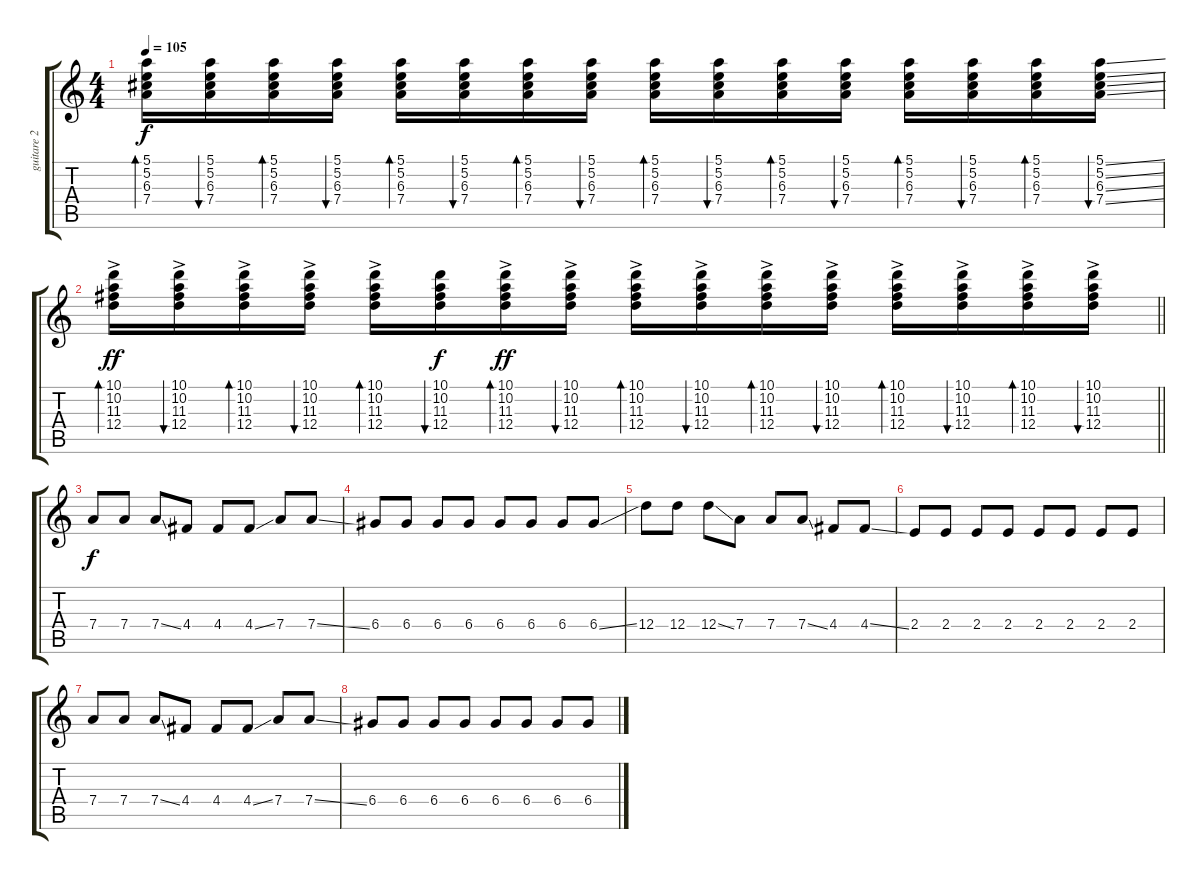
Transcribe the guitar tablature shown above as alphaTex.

\track ("guitare 2" "guitare 2") {instrument overdrivenguitar}
\staff {score tabs}
\tuning (E4 B3 G3 D3 A2 E2) {hide}
\ts (4 4)
\tempo 105
\clef g2
\ks c
(5.1 5.2 6.3 7.4).16{bd 30 dy f volume 9 instrument distortionguitar} (5.1 5.2 6.3 7.4).16{bu 30} (5.1 5.2 6.3 7.4).16{bd 30} (5.1 5.2 6.3 7.4).16{bu 30} (5.1 5.2 6.3 7.4).16{bd 30} (5.1 5.2 6.3 7.4).16{bu 30} (5.1 5.2 6.3 7.4).16{bd 30} (5.1 5.2 6.3 7.4).16{bu 30} (5.1 5.2 6.3 7.4).16{bd 30} (5.1 5.2 6.3 7.4).16{bu 30} (5.1 5.2 6.3 7.4).16{bd 30} (5.1 5.2 6.3 7.4).16{bu 30} (5.1 5.2 6.3 7.4).16{bd 30} (5.1 5.2 6.3 7.4).16{bu 30} (5.1 5.2 6.3 7.4).16{bd 30} (5.1{ss} 5.2{ss} 6.3{ss} 7.4{ss}).16{bu 30} |
\barLineRight lightlight
(10.1{ac} 10.2 11.3 12.4).16{bd 30 dy ff} (10.1{ac} 10.2 11.3 12.4).16{bu 30} (10.1{ac} 10.2 11.3 12.4).16{bd 30} (10.1{ac} 10.2 11.3 12.4).16{bu 30} (10.1{ac} 10.2 11.3 12.4).16{bd 30} (10.1 10.2 11.3 12.4).16{bu 30 dy f} (10.1{ac} 10.2 11.3 12.4).16{bd 30 dy ff} (10.1{ac} 10.2 11.3 12.4).16{bu 30} (10.1{ac} 10.2 11.3 12.4).16{bd 30} (10.1{ac} 10.2 11.3 12.4).16{bu 30} (10.1{ac} 10.2 11.3 12.4).16{bd 30} (10.1{ac} 10.2 11.3 12.4).16{bu 30} (10.1{ac} 10.2 11.3 12.4).16{bd 30} (10.1{ac} 10.2 11.3 12.4).16{bu 30} (10.1{ac} 10.2 11.3 12.4).16{bd 30} (10.1{ac} 10.2 11.3 12.4).16{bu 30} |
7.4.8{dy f volume 16} 7.4.8 7.4{ss}.8 4.4.8 4.4.8 4.4{ss}.8 7.4.8 7.4{ss}.8 |
6.4.8 6.4.8 6.4.8 6.4.8 6.4.8 6.4.8 6.4.8 6.4{ss}.8 |
12.4.8 12.4.8 12.4{ss}.8 7.4.8 7.4.8 7.4{ss}.8 4.4.8 4.4{ss}.8 |
2.4.8 2.4.8 2.4.8 2.4.8 2.4.8 2.4.8 2.4.8 2.4.8 |
7.4.8 7.4.8 7.4{ss}.8 4.4.8 4.4.8 4.4{ss}.8 7.4.8 7.4{ss}.8 |
6.4.8 6.4.8 6.4.8 6.4.8 6.4.8 6.4.8 6.4.8 6.4{ss}.8
